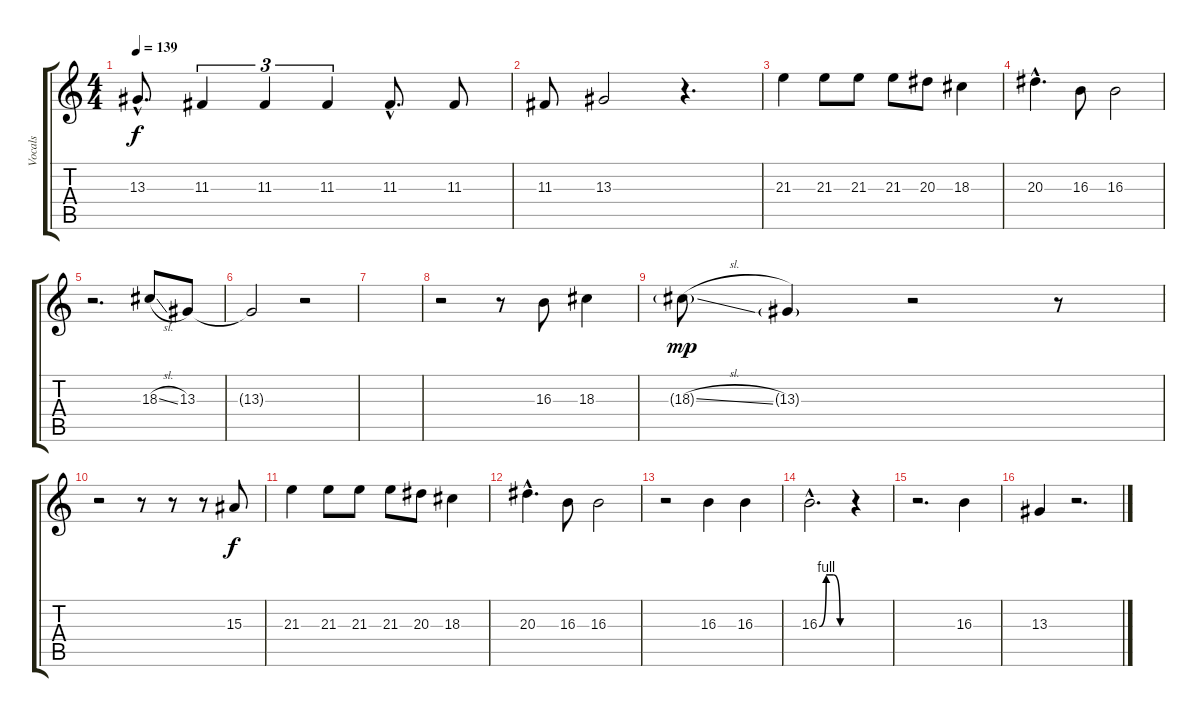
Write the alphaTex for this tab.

\track ("Vocals" "Vocals") {instrument lead2sawtooth}
\staff {score tabs}
\tuning (E4 B3 G3 D3 A2 E2) {hide}
\ts (4 4)
\tempo 139
\clef g2
\ks c
13.3{hac}.8{d dy f} 11.3.4{tu (3 2)} 11.3.4{tu (3 2)} 11.3.4{tu (3 2)} 11.3{hac}.8{d} 11.3.8 |
11.3.8 13.3.2 r.4{d} |
21.3.4 21.3.8 21.3.8 21.3.8 20.3.8 18.3.4 |
20.3{hac}.4{d} 16.3.8 16.3.2 |
r.2{d} 18.3{sl}.8 13.3.8 |
13.3{t}.2 r.2 |
|
r.2 r.8 16.3.8 18.3.4 |
18.3{sl g}.8{dy mp} 13.3{g}.4 r.2 r.8 |
r.2 r.8 r.8 r.8 15.3.8{dy f} |
21.3.4 21.3.8 21.3.8 21.3.8 20.3.8 18.3.4 |
20.3{hac}.4{d} 16.3.8 16.3.2 |
r.2 16.3.4 16.3.4 |
16.3{be (custom 0 0 15 4 30 4 45 0 60 0) hac}.2{d} r.4 |
r.2{d} 16.3.4 |
13.3.4 r.2{d}
